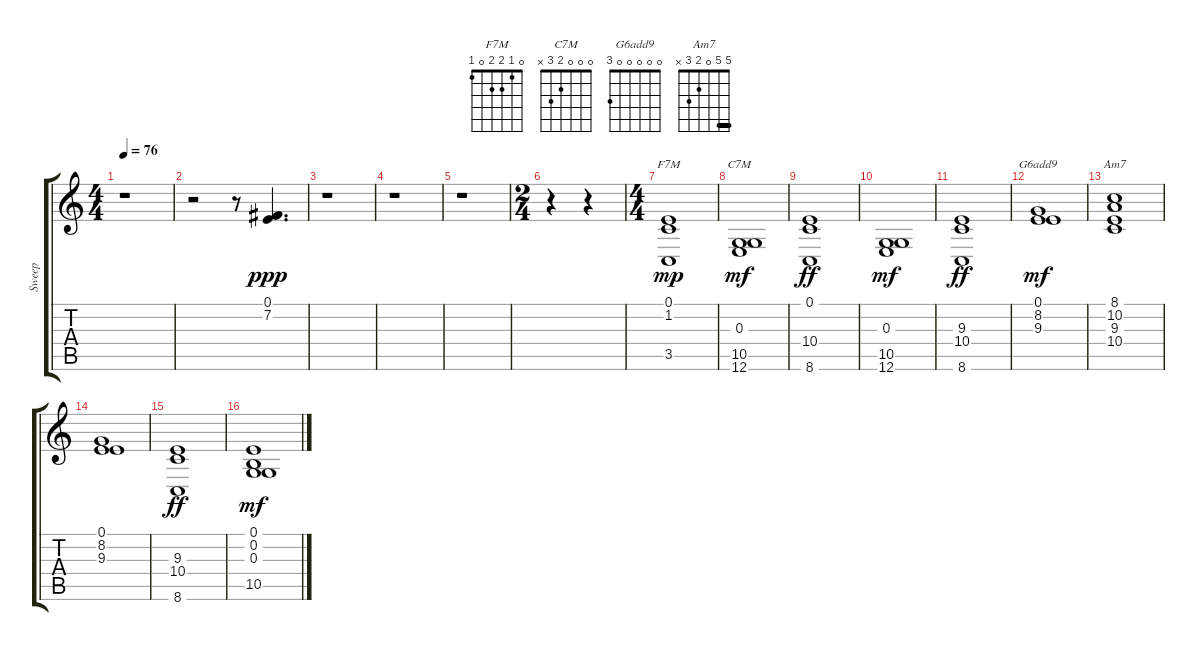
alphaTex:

\track ("Sweep" "Sweep") {instrument pad8sweep}
\staff {score tabs}
\tuning (E4 B3 G3 D3 A2 E2) {hide}
\chord ("F7M" 0 1 2 2 0 1)
\chord ("C7M" 0 0 0 2 3 x)
\chord ("G6add9" 0 0 0 0 0 3)
\chord ("Am7" 5 5 0 2 3 x) {barre 5}
\ts (4 4)
\tempo 76
\clef g2
\ks c
r.1{dy ppp} |
r.2 r.8 (0.1 7.2).4{d instrument pad8sweep} |
r.1 |
r.1 |
r.1 |
\ts (2 4)
r.4 r.4{volume 7 instrument pad8sweep} |
\ts (4 4)
(0.1 1.2 3.5).1{ch "F7M" dy mp} |
(0.3 10.5 12.6).1{ch "C7M" dy mf} |
(0.1 10.4 8.6).1{dy ff instrument pad8sweep} |
(0.3 10.5 12.6).1{dy mf} |
(9.3 10.4 8.6).1{dy ff instrument synthstrings2} |
(0.1 8.2 9.3).1{ch "G6add9" dy mf} |
(8.1 10.2 9.3 10.4).1{ch "Am7" instrument pad8sweep} |
(0.1 8.2 9.3).1 |
(9.3 10.4 8.6).1{dy ff instrument pad8sweep} |
(0.1 0.2 0.3 10.5).1{dy mf}
